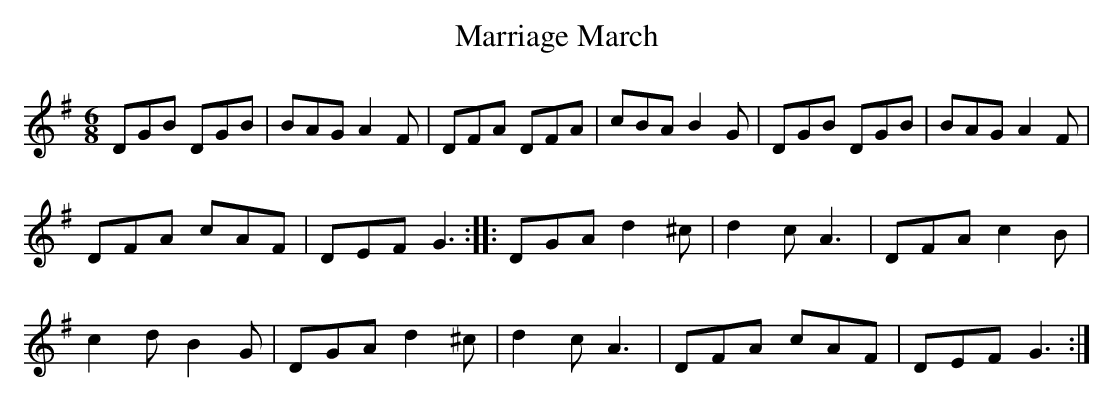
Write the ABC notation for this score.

X:1
T:Marriage March
L:1/8
M:6/8
K:G major
DGB DGB | BAG A2F | DFA DFA | cBA B2G | DGB DGB | BAG A2F |
DFA cAF | DEF G3 :: DGA d2^c | d2c A3 | DFA c2B |
c2d B2G | DGA d2^c | d2c A3 | DFA cAF | DEF G3 :|
